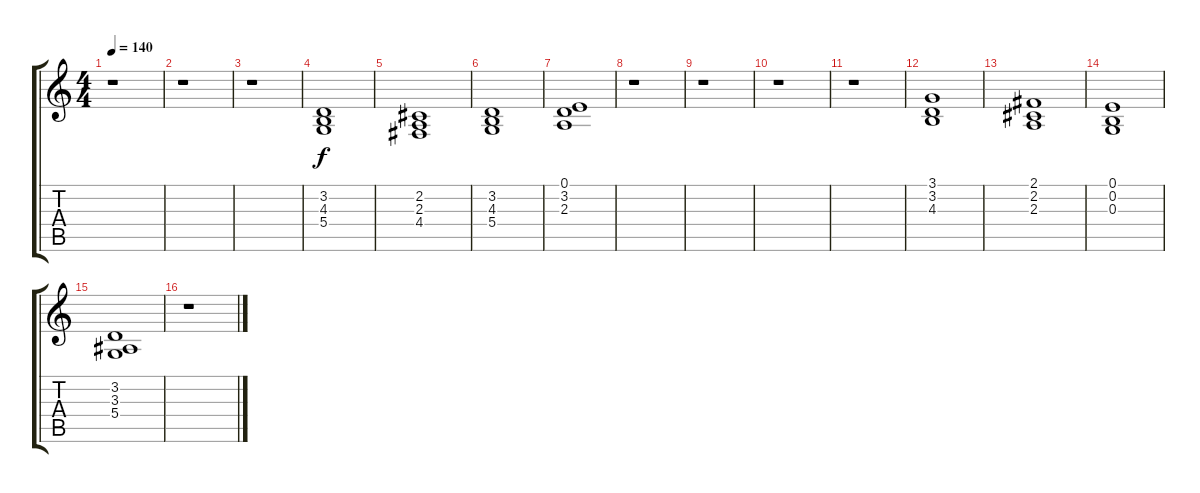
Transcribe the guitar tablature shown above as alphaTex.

\track "" {instrument choiraahs}
\staff {score tabs}
\tuning (E4 B3 G3 D3 A2 E2) {hide}
\ts (4 4)
\tempo 140
\clef g2
\ks c
r.1{dy f} |
r.1 |
r.1 |
(3.2 4.3 5.4).1{volume 16} |
(2.2 2.3 4.4).1{volume 5} |
(3.2 4.3 5.4).1{volume 5} |
(0.1 3.2 2.3).1{volume 5} |
r.1 |
r.1 |
r.1 |
r.1 |
(3.1 3.2 4.3).1{volume 12} |
(2.1 2.2 2.3).1{volume 5} |
(0.1 0.2 0.3).1{volume 5} |
(3.2 3.3 5.4).1{volume 5} |
r.1
